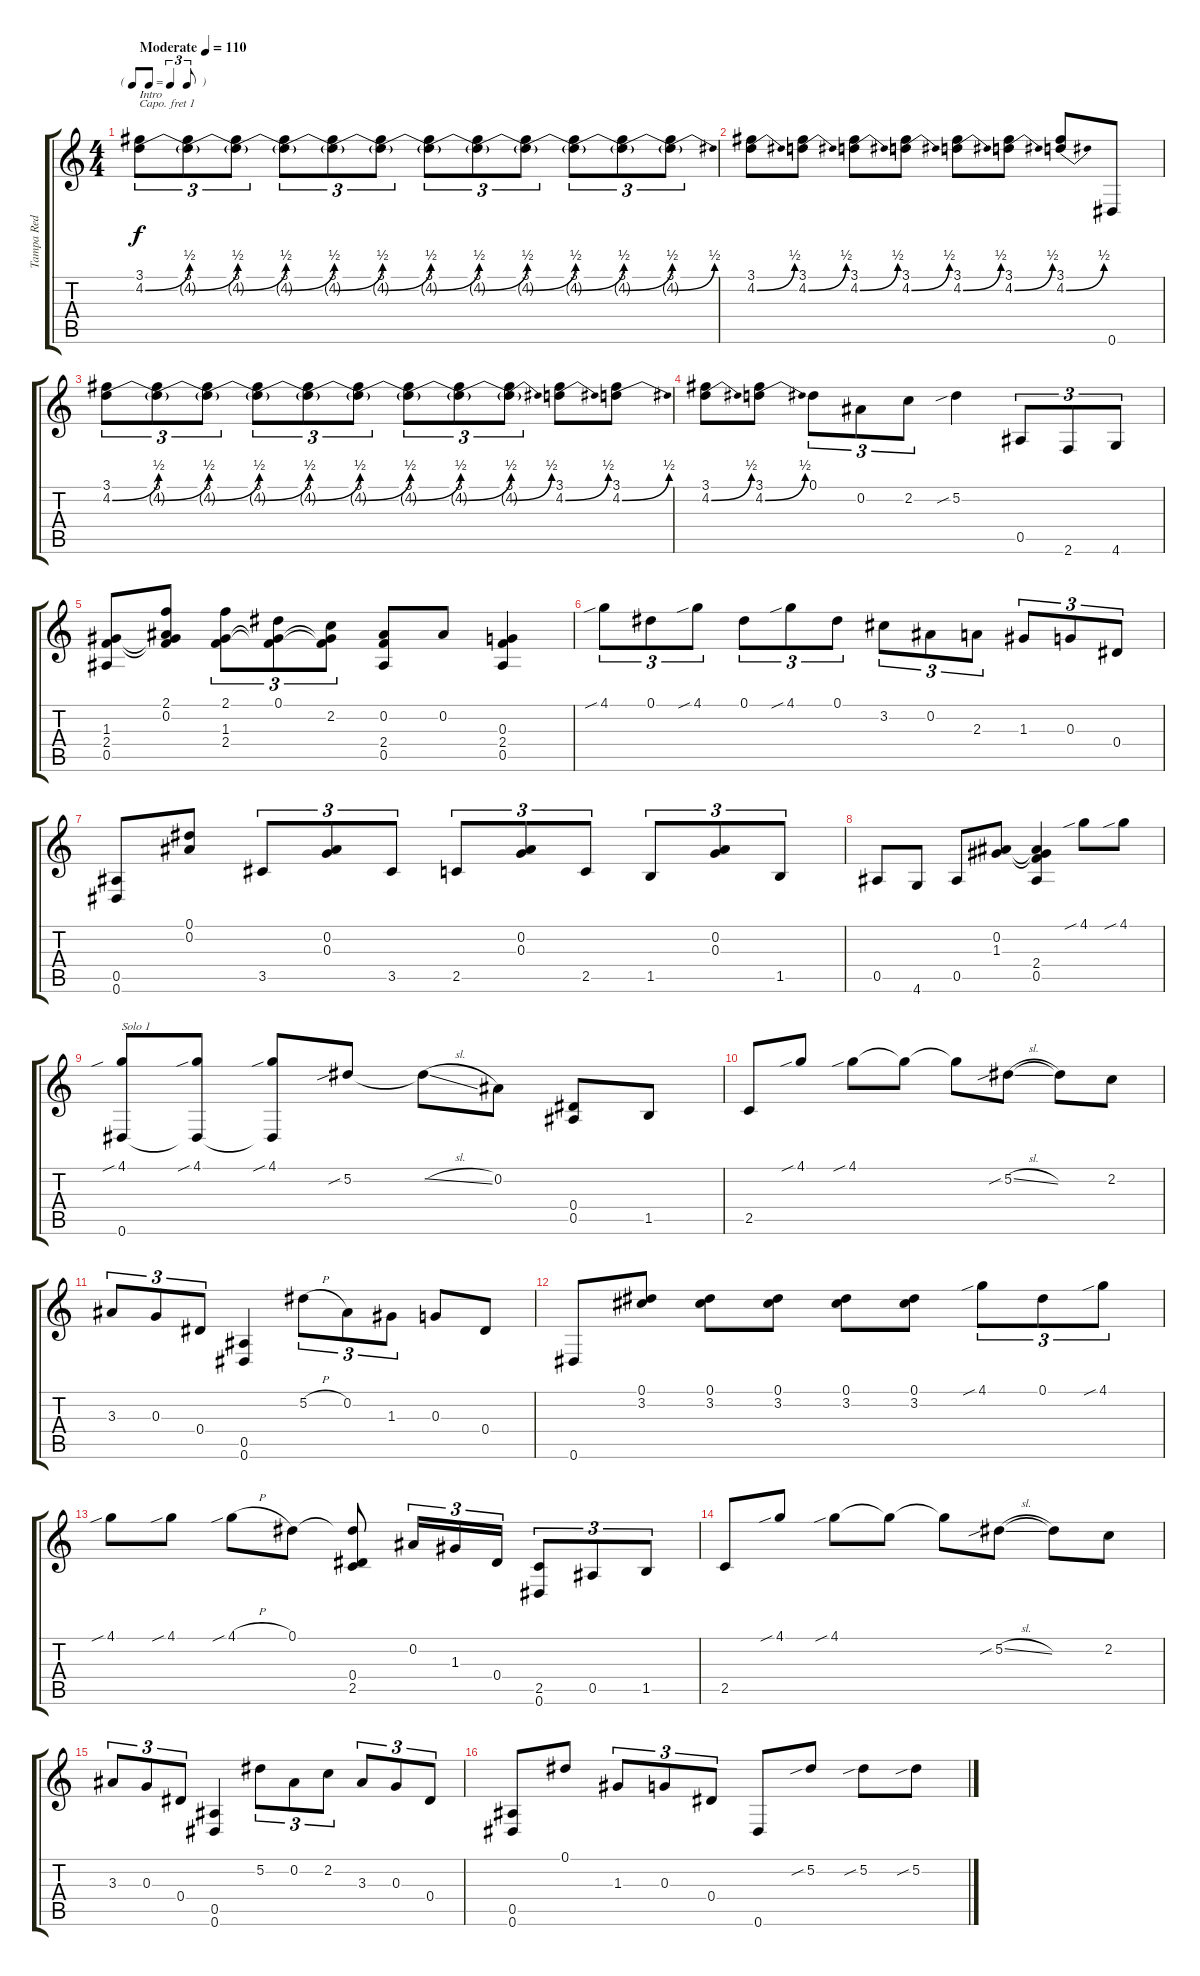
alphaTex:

\track ("Tampa Red" "Tampa Red") {instrument acousticguitarsteel}
\staff {score tabs}
\capo 1
\tuning (D4 A3 Gb3 D3 A2 D2) {hide}
\ts (4 4)
\tf triplet8th
\tempo (110 "Moderate")
\clef g2
\ks c
(3.1 4.2{be (bend 0 0 60 2)}).8{tu (3 2) txt "Intro" dy f instrument acousticguitarsteel} (3.1 4.2{be (bend 0 0 60 2) t}).8{tu (3 2)} (3.1 4.2{be (bend 0 0 60 2) t}).8{tu (3 2)} (3.1 4.2{be (bend 0 0 60 2) t}).8{tu (3 2)} (3.1 4.2{be (bend 0 0 60 2) t}).8{tu (3 2)} (3.1 4.2{be (bend 0 0 60 2) t}).8{tu (3 2)} (3.1 4.2{be (bend 0 0 60 2) t}).8{tu (3 2)} (3.1 4.2{be (bend 0 0 60 2) t}).8{tu (3 2)} (3.1 4.2{be (bend 0 0 60 2) t}).8{tu (3 2)} (3.1 4.2{be (bend 0 0 60 2) t}).8{tu (3 2)} (3.1 4.2{be (bend 0 0 60 2) t}).8{tu (3 2)} (3.1 4.2{be (bend 0 0 60 2) t}).8{tu (3 2)} |
(3.1 4.2{be (bend 0 0 60 2)}).8 (3.1 4.2{be (bend 0 0 60 2)}).8 (3.1 4.2{be (bend 0 0 60 2)}).8 (3.1 4.2{be (bend 0 0 60 2)}).8 (3.1 4.2{be (bend 0 0 60 2)}).8 (3.1 4.2{be (bend 0 0 60 2)}).8 (3.1 4.2{be (bend 0 0 60 2)}).8 0.6.8 |
(3.1 4.2{be (bend 0 0 60 2)}).8{tu (3 2)} (3.1 4.2{be (bend 0 0 60 2) t}).8{tu (3 2)} (3.1 4.2{be (bend 0 0 60 2) t}).8{tu (3 2)} (3.1 4.2{be (bend 0 0 60 2) t}).8{tu (3 2)} (3.1 4.2{be (bend 0 0 60 2) t}).8{tu (3 2)} (3.1 4.2{be (bend 0 0 60 2) t}).8{tu (3 2)} (3.1 4.2{be (bend 0 0 60 2) t}).8{tu (3 2)} (3.1 4.2{be (bend 0 0 60 2) t}).8{tu (3 2)} (3.1 4.2{be (bend 0 0 60 2) t}).8{tu (3 2)} (3.1 4.2{be (bend 0 0 60 2)}).8 (3.1 4.2{be (bend 0 0 60 2)}).8 |
(3.1 4.2{be (bend 0 0 60 2)}).8 (3.1 4.2{be (bend 0 0 60 2)}).8 0.1.8{tu (3 2)} 0.2.8{tu (3 2)} 2.2.8{tu (3 2)} 5.2{sib}.4 0.5.8{tu (3 2)} 2.6.8{tu (3 2)} 4.6.8{tu (3 2)} |
(1.3 2.4 0.5).8 (2.1 0.2 1.3{t} 2.4{t}).8 (2.1 1.3 2.4).8{tu (3 2)} (0.1 1.3{t} 2.4{t}).8{tu (3 2)} (2.2 1.3{t} 2.4{t}).8{tu (3 2)} (0.2 2.4 0.5).8 0.2.8 (0.3 2.4 0.5).4 |
4.1{sib}.8{tu (3 2)} 0.1.8{tu (3 2)} 4.1{sib}.8{tu (3 2)} 0.1.8{tu (3 2)} 4.1{sib}.8{tu (3 2)} 0.1.8{tu (3 2)} 3.2.8{tu (3 2)} 0.2.8{tu (3 2)} 2.3.8{tu (3 2)} 1.3.8{tu (3 2)} 0.3.8{tu (3 2)} 0.4.8{tu (3 2)} |
(0.5 0.6).8 (0.1 0.2).8 3.5.8{tu (3 2)} (0.2 0.3).8{tu (3 2)} 3.5.8{tu (3 2)} 2.5.8{tu (3 2)} (0.2 0.3).8{tu (3 2)} 2.5.8{tu (3 2)} 1.5.8{tu (3 2)} (0.2 0.3).8{tu (3 2)} 1.5.8{tu (3 2)} |
0.5.8 4.6.8 0.5.8 (0.2 1.3).8 (0.2{t} 1.3{t} 2.4 0.5).4 4.1{sib}.8 4.1{sib}.8 |
(4.1{sib} 0.6).8{txt "Solo 1"} (4.1{sib} 0.6{t}).8 (4.1{sib} 0.6{t}).8 5.2{sib}.8 5.2{sl t}.8 0.2.8 (0.4 0.5).8 1.5.8 |
2.5.8 4.1{sib}.8 4.1{sib}.8 4.1{t}.8 4.1{t}.8 5.2{sib sl}.8 5.2{t}.8 2.2.8 |
3.3.8{tu (3 2)} 0.3.8{tu (3 2)} 0.4.8{tu (3 2)} (0.5 0.6).4 5.2{h}.8{tu (3 2)} 0.2.8{tu (3 2)} 1.3.8{tu (3 2)} 0.3.8 0.4.8 |
0.6.8 (0.1 3.2).8 (0.1 3.2).8 (0.1 3.2).8 (0.1 3.2).8 (0.1 3.2).8 4.1{sib}.8{tu (3 2)} 0.1.8{tu (3 2)} 4.1{sib}.8{tu (3 2)} |
4.1{sib}.8 4.1{sib}.8 4.1{sib h}.8 0.1.8 (0.1{t} 0.4 2.5).8 0.2.16{tu (3 2)} 1.3.16{tu (3 2)} 0.4.16{tu (3 2)} (2.5 0.6).8{tu (3 2)} 0.5.8{tu (3 2)} 1.5.8{tu (3 2)} |
2.5.8 4.1{sib}.8 4.1{sib}.8 4.1{t}.8 4.1{t}.8 5.2{sib sl}.8 5.2{t}.8 2.2.8 |
3.3.8{tu (3 2)} 0.3.8{tu (3 2)} 0.4.8{tu (3 2)} (0.5 0.6).4 5.2.8{tu (3 2)} 0.2.8{tu (3 2)} 2.2.8{tu (3 2)} 3.3.8{tu (3 2)} 0.3.8{tu (3 2)} 0.4.8{tu (3 2)} |
(0.5 0.6).8 0.1.8 1.3.8{tu (3 2)} 0.3.8{tu (3 2)} 0.4.8{tu (3 2)} 0.6.8 5.2{sib}.8 5.2{sib}.8 5.2{sib}.8
